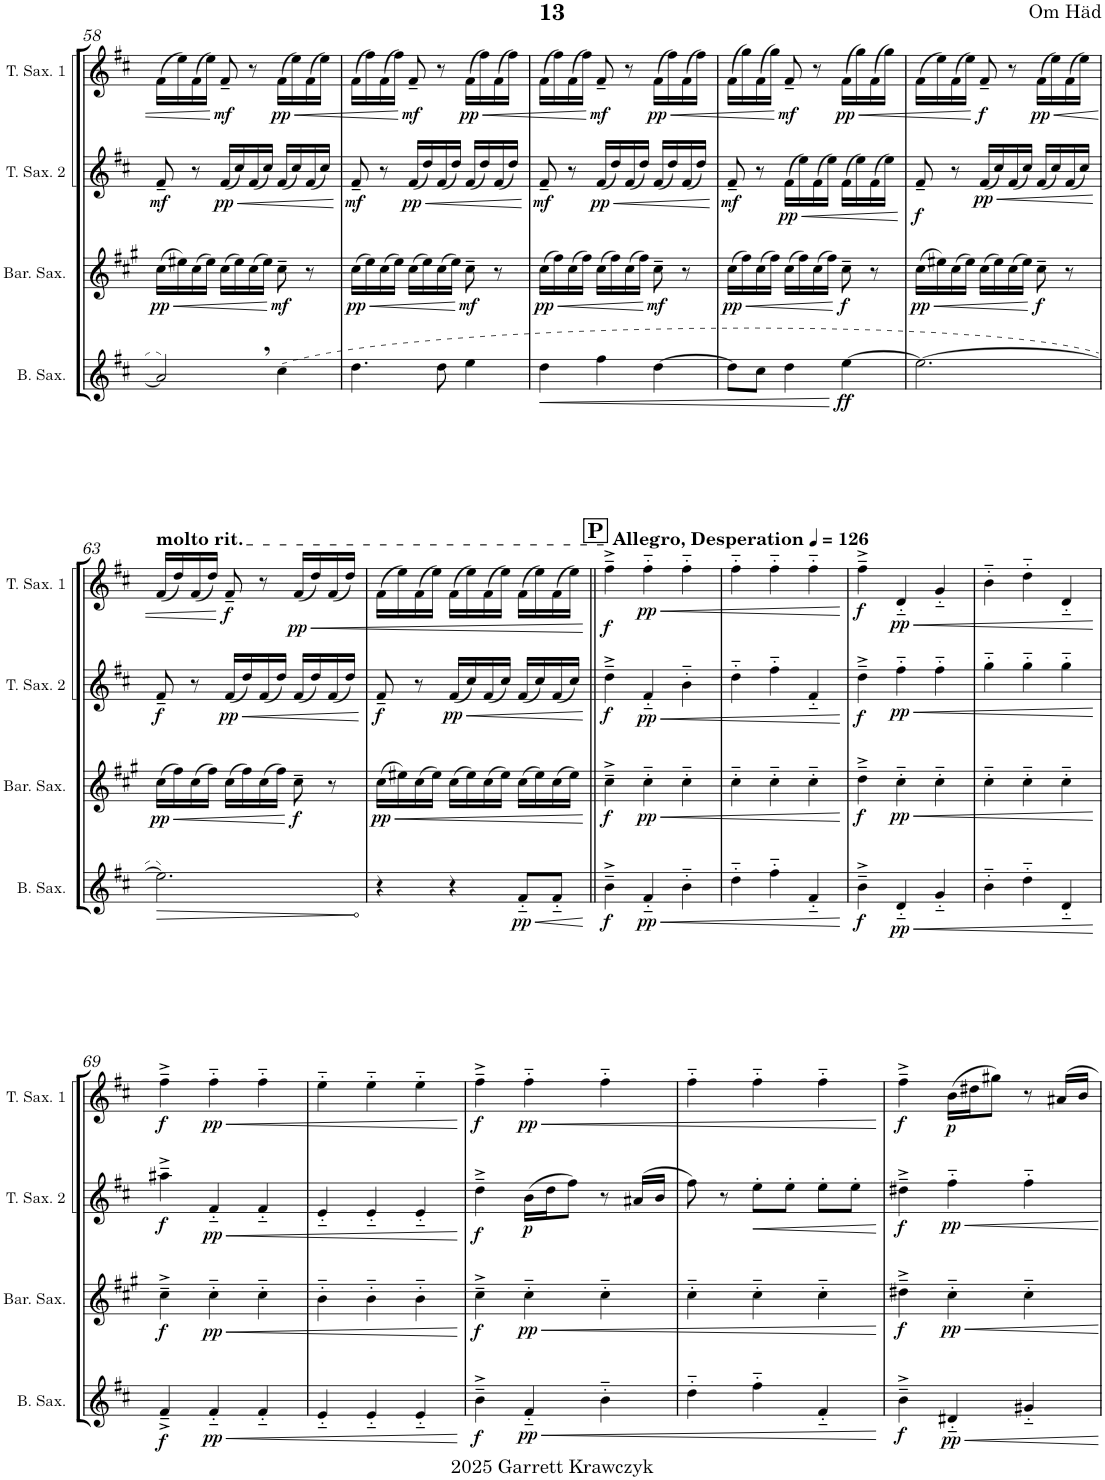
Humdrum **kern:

**kern	**dynam	**kern	**dynam	**kern	**dynam	**kern	**dynam
*part4	*part4	*part3	*part3	*part2	*part2	*part1	*part1
*staff4	*staff4	*staff3	*staff3	*staff2	*staff2	*staff1	*staff1
*I"Bass Saxophone	*	*I"Baritone Saxophone	*	*I"Tenor Saxophone 2	*	*I"Tenor Saxophone 1	*
*I'B. Sax.	*	*I'Bar. Sax.	*	*I'T. Sax. 2	*	*I'T. Sax. 1	*
!!LO:PB:g=z
*clefG2	*	*clefG2	*	*clefG2	*	*clefG2	*
*Trd15c26	*	*Trd12c21	*	*Trd8c14	*	*Trd8c14	*
*k[f#c#]	*	*k[f#c#g#]	*	*k[f#c#]	*	*k[f#c#]	*
*M3/4	*	*M3/4	*	*M3/4	*	*M3/4	*
=58	=58	=58	=58	=58	=58	=58	=58
!	!	!	!LO:HP:b	!	!	!	!
!	!	!	!LO:DY:n=1:b	!	!LO:DY:b	!	!
2a#,/]	.	(16cc#\LL	< pp	8f#~/	mf	(16f#\LL	.
.	.	16ee#X\)	.	.	.	16ee\)	.
.	.	(16cc#\	.	8r	.	(16f#\	.
.	.	16ee#\JJ)	.	.	.	16ee\JJ)	.
!	!	!	!	!	!LO:HP:b	!	!
!	!	!	!	!	!LO:DY:n=1:b	!	!LO:DY:b
.	.	(16cc#\LL	.	(16f#/LL	< pp	8f#~/	mf
.	.	16ee#\)	.	16cc#/)	.	.	.
.	.	(16cc#\	.	(16f#/	.	8r	.
.	.	16ee#\JJ)	.	16cc#/JJ)	.	.	.
!	!	!	!LO:DY:n=2:b	!	!	!	!LO:HP:b
!	!	!	!	!	!	!	!LO:DY:n=1:b
(4cc#\	.	8cc#~\	[ mf	(16f#/LL	.	(16f#\LL	< pp
.	.	.	.	16cc#/)	.	16ee\)	.
.	.	8r	.	(16f#/	.	(16f#\	.
.	.	.	.	16cc#/JJ)	.	16ee\JJ)	.
.	.	.	.	.	[	.	.
=59	=59	=59	=59	=59	=59	=59	=59
!	!	!	!LO:HP:b	!	!	!	!
!	!	!	!LO:DY:n=1:b	!	!LO:DY:b	!	!
4.dd\	.	(16cc#\LL	< pp	8f#~/	mf	(16f#\LL	.
.	.	16ee\)	.	.	.	16ff#\)	.
.	.	(16cc#\	.	8r	.	(16f#\	.
.	.	16ee\JJ)	.	.	.	16ff#\JJ)	.
!	!	!	!	!	!LO:HP:b	!	!
!	!	!	!	!	!LO:DY:n=1:b	!	!LO:DY:n=1:b
.	.	(16cc#\LL	.	(16f#/LL	< pp	8f#~/	[ mf
.	.	16ee\)	.	16dd/)	.	.	.
8dd\	.	(16cc#\	.	(16f#/	.	8r	.
.	.	16ee\JJ)	.	16dd/JJ)	.	.	.
!	!	!	!LO:DY:n=2:b	!	!	!	!LO:HP:b
!	!	!	!	!	!	!	!LO:DY:n=2:b
4ee\	.	8cc#~\	[ mf	(16f#/LL	.	(16f#\LL	< pp
.	.	.	.	16dd/)	.	16ff#\)	.
.	.	8r	.	(16f#/	.	(16f#\	.
.	.	.	.	16dd/JJ)	.	16ff#\JJ)	.
.	.	.	.	.	[	.	.
=60	=60	=60	=60	=60	=60	=60	=60
!	!LO:HP:b	!	!LO:HP:b	!	!	!	!
!	!	!	!LO:DY:n=1:b	!	!LO:DY:b	!	!
4dd\	<	(16cc#\LL	< pp	8f#~/	mf	(16f#\LL	.
.	.	16ff#\)	.	.	.	16ff#\)	.
.	.	(16cc#\	.	8r	.	(16f#\	.
.	.	16ff#\JJ)	.	.	.	16ff#\JJ)	.
!	!	!	!	!	!LO:HP:b	!	!
!	!	!	!	!	!LO:DY:n=1:b	!	!LO:DY:n=1:b
4ff#\	.	(16cc#\LL	.	(16f#/LL	< pp	8f#~/	[ mf
.	.	16ff#\)	.	16dd/)	.	.	.
.	.	(16cc#\	.	(16f#/	.	8r	.
.	.	16ff#\JJ)	.	16dd/JJ)	.	.	.
!	!	!	!LO:DY:n=2:b	!	!	!	!LO:HP:b
!	!	!	!	!	!	!	!LO:DY:n=2:b
[4dd\	.	8cc#~\	[ mf	(16f#/LL	.	(16f#\LL	< pp
.	.	.	.	16dd/)	.	16ff#\)	.
.	.	8r	.	(16f#/	.	(16f#\	.
.	.	.	.	16dd/JJ)	.	16ff#\JJ)	.
.	.	.	.	.	[	.	.
=61	=61	=61	=61	=61	=61	=61	=61
!	!	!	!LO:HP:b	!	!	!	!
!	!	!	!LO:DY:n=1:b	!	!LO:DY:b	!	!
8dd\L]	.	(16cc#\LL	< pp	8f#~/	mf	(16f#\LL	.
.	.	16ff#\)	.	.	.	16gg\)	.
8cc#\J	.	(16cc#\	.	8r	.	(16f#\	.
.	.	16ff#\JJ)	.	.	.	16gg\JJ)	.
!	!	!	!	!	!LO:HP:b	!	!
!	!	!	!	!	!LO:DY:n=1:b	!	!LO:DY:n=1:b
4dd\	.	(16cc#\LL	.	(16f#\LL	< pp	8f#~/	[ mf
.	.	16ff#\)	.	16ee\)	.	.	.
.	.	(16cc#\	.	(16f#\	.	8r	.
.	.	16ff#\JJ)	.	16ee\JJ)	.	.	.
!	!LO:DY:n=1:b	!	!LO:DY:n=2:b	!	!	!	!LO:HP:b
!	!	!	!	!	!	!	!LO:DY:n=2:b
[4ee\	[ ff	8cc#~\	[ f	(16f#\LL	.	(16f#\LL	< pp
.	.	.	.	16ee\)	.	16gg\)	.
.	.	8r	.	(16f#\	.	(16f#\	.
.	.	.	.	16ee\JJ)	.	16gg\JJ)	.
.	.	.	.	.	[	.	.
=62	=62	=62	=62	=62	=62	=62	=62
!	!	!	!LO:HP:b	!	!	!	!
!	!	!	!LO:DY:n=1:b	!	!LO:DY:b	!	!
2.ee\_	.	(16cc#\LL	< pp	8f#~/	f	(16f#\LL	.
.	.	16ee#X\)	.	.	.	16ee\)	.
.	.	(16cc#\	.	8r	.	(16f#\	.
.	.	16ee#\JJ)	.	.	.	16ee\JJ)	.
!	!	!	!	!	!LO:HP:b	!	!
!	!	!	!	!	!LO:DY:n=1:b	!	!LO:DY:n=1:b
.	.	(16cc#\LL	.	(16f#/LL	< pp	8f#~/	[ f
.	.	16ee#\)	.	16cc#/)	.	.	.
.	.	(16cc#\	.	(16f#/	.	8r	.
.	.	16ee#\JJ)	.	16cc#/JJ)	.	.	.
!	!	!	!LO:DY:n=2:b	!	!	!	!LO:HP:b
!	!	!	!	!	!	!	!LO:DY:n=2:b
.	.	8cc#~\	[ f	(16f#/LL	.	(16f#\LL	< pp
.	.	.	.	16cc#/)	.	16ee\)	.
.	.	8r	.	(16f#/	.	(16f#\	.
.	.	.	.	16cc#/JJ)	.	16ee\JJ)	.
.	.	.	.	.	[	.	.
!!LO:LB:g=z
=63	=63	=63	=63	=63	=63	=63	=63
!	!LO:HP:b	!	!LO:HP:b	!	!	!	!
!	!	!	!LO:DY:n=1:b	!	!LO:DY:b	!	!
2.ee\])	>	(16cc#\LL	< pp	8f#~/	f	(16f#/LL	.
.	.	16ff#\)	.	.	.	16dd/)	.
.	.	(16cc#\	.	8r	.	(16f#/	.
.	.	16ff#\JJ)	.	.	.	16dd/JJ)	.
!	!	!	!	!	!LO:HP:b	!	!
!	!	!	!	!	!LO:DY:n=1:b	!	!LO:DY:n=1:b
.	.	(16cc#\LL	.	(16f#/LL	< pp	8f#~/	[ f
.	.	16ff#\)	.	16dd/)	.	.	.
.	.	(16cc#\	.	(16f#/	.	8r	.
.	.	16ff#\JJ)	.	16dd/JJ)	.	.	.
!	!	!	!LO:DY:n=2:b	!	!	!	!LO:HP:b
!	!	!	!	!	!	!	!LO:DY:n=2:b
.	.	8cc#~\	[ f	(16f#/LL	.	(16f#/LL	< pp
.	.	.	.	16dd/)	.	16dd/)	.
.	.	8r	.	(16f#/	.	(16f#/	.
.	.	.	.	16dd/JJ)	.	16dd/JJ)	.
.	]	.	.	.	[	.	.
=64	=64	=64	=64	=64	=64	=64	=64
!	!	!	!LO:HP:b	!	!	!	!
!	!	!	!LO:DY:n=1:b	!	!LO:DY:b	!	!
4r	.	(16cc#\LL	< pp	8f#~/	f	(16f#\LL	.
.	.	16ee#X\)	.	.	.	16ee\)	.
.	.	(16cc#\	.	8r	.	(16f#\	.
.	.	16ee#\JJ)	.	.	.	16ee\JJ)	.
!	!	!	!	!	!LO:HP:b	!	!
!	!	!	!	!	!LO:DY:n=1:b	!	!
4r	.	(16cc#\LL	.	(16f#/LL	< pp	(16f#\LL	.
.	.	16ee#\)	.	16cc#/)	.	16ee\)	.
.	.	(16cc#\	.	(16f#/	.	(16f#\	.
.	.	16ee#\JJ)	.	16cc#/JJ)	.	16ee\JJ)	.
!	!LO:HP:b	!	!	!	!	!	!
!	!LO:DY:n=1:b	!	!	!	!	!	!
8f#'~/L	< pp	(16cc#\LL	.	(16f#/LL	.	(16f#\LL	.
.	.	16ee#\)	.	16cc#/)	.	16ee\)	.
8f#'~/J	.	(16cc#\	.	(16f#/	.	(16f#\	.
.	.	16ee#\JJ)	.	16cc#/JJ)	.	16ee\JJ)	.
.	[	.	[	.	[	.	[
=65||	=65||	=65||	=65||	=65||	=65||	=65||	=65||
!	!LO:DY:b	!	!LO:DY:b	!	!LO:DY:b	!	!LO:DY:b
4b~^\	f	4cc#~^\	f	4dd~^\	f	4ff#~^\	f
!	!LO:HP:b	!	!LO:HP:b	!	!LO:HP:b	!	!LO:HP:b
!	!LO:DY:n=1:b	!	!LO:DY:n=1:b	!	!LO:DY:n=1:b	!	!LO:DY:n=1:b
4f#'~/	< pp	4cc#'~\	< pp	4f#'~/	< pp	4ff#'~\	< pp
4b'~\	.	4cc#'~\	.	4b'~\	.	4ff#'~\	.
=66	=66	=66	=66	=66	=66	=66	=66
4dd'~\	.	4cc#'~\	.	4dd'~\	.	4ff#'~\	.
4ff#'~\	.	4cc#'~\	.	4ff#'~\	.	4ff#'~\	.
4f#'~/	.	4cc#'~\	.	4f#'~/	.	4ff#'~\	.
.	[	.	[	.	[	.	[
=67	=67	=67	=67	=67	=67	=67	=67
!	!LO:DY:b	!	!LO:DY:b	!	!LO:DY:b	!	!LO:DY:b
4b~^\	f	4dd~^\	f	4dd~^\	f	4ff#~^\	f
!	!LO:HP:b	!	!LO:HP:b	!	!LO:HP:b	!	!LO:HP:b
!	!LO:DY:n=1:b	!	!LO:DY:n=1:b	!	!LO:DY:n=1:b	!	!LO:DY:n=1:b
4d'~/	< pp	4cc#'~\	< pp	4ff#'~\	< pp	4d'~/	< pp
4g'~/	.	4cc#'~\	.	4ff#'~\	.	4g'~/	.
=68	=68	=68	=68	=68	=68	=68	=68
4b'~\	.	4cc#'~\	.	4gg'~\	.	4b'~\	.
4dd'~\	.	4cc#'~\	.	4gg'~\	.	4dd'~\	.
4d'~/	.	4cc#'~\	.	4gg'~\	.	4d'~/	.
.	[	.	[	.	[	.	[
!!LO:LB:g=z
=69	=69	=69	=69	=69	=69	=69	=69
!	!LO:DY:b	!	!LO:DY:b	!	!LO:DY:b	!	!LO:DY:b
4f#~^/	f	4cc#~^\	f	4aa#X~^\	f	4ff#~^\	f
!	!LO:HP:b	!	!LO:HP:b	!	!LO:HP:b	!	!LO:HP:b
!	!LO:DY:n=1:b	!	!LO:DY:n=1:b	!	!LO:DY:n=1:b	!	!LO:DY:n=1:b
4f#'~/	< pp	4cc#'~\	< pp	4f#'~/	< pp	4ff#'~\	< pp
4f#'~/	.	4cc#'~\	.	4f#'~/	.	4ff#'~\	.
=70	=70	=70	=70	=70	=70	=70	=70
4e'~/	.	4b'~\	.	4e'~/	.	4ee'~\	.
4e'~/	.	4b'~\	.	4e'~/	.	4ee'~\	.
4e'~/	.	4b'~\	.	4e'~/	.	4ee'~\	.
.	[	.	[	.	[	.	[
=71	=71	=71	=71	=71	=71	=71	=71
!	!LO:DY:b	!	!LO:DY:b	!	!LO:DY:b	!	!LO:DY:b
4b~^\	f	4cc#~^\	f	4dd~^\	f	4ff#~^\	f
!	!LO:HP:b	!	!LO:HP:b	!	!	!	!LO:HP:b
!	!LO:DY:n=1:b	!	!LO:DY:n=1:b	!	!LO:DY:b	!	!LO:DY:n=1:b
4f#'~/	< pp	4cc#'~\	< pp	(16b\LL	p	4ff#'~\	< pp
.	.	.	.	16dd\J	.	.	.
.	.	.	.	8ff#\J)	.	.	.
4b'~\	.	4cc#'~\	.	8r	.	4ff#'~\	.
.	.	.	.	(16a#X/LL	.	.	.
.	.	.	.	16b/JJ	.	.	.
=72	=72	=72	=72	=72	=72	=72	=72
4dd'~\	.	4cc#'~\	.	8ff#\)	.	4ff#'~\	.
.	.	.	.	8r	.	.	.
!	!	!	!	!	!LO:HP:b	!	!
4ff#'~\	.	4cc#'~\	.	8ee'\L	<	4ff#'~\	.
.	.	.	.	8ee'\J	.	.	.
4f#'~/	.	4cc#'~\	.	8ee'\L	.	4ff#'~\	.
.	.	.	.	8ee'\J	.	.	.
.	[	.	[	.	[	.	[
=73	=73	=73	=73	=73	=73	=73	=73
!	!LO:DY:b	!	!LO:DY:b	!	!LO:DY:b	!	!LO:DY:b
4b~^\	f	4dd#X~^\	f	4dd#X~^\	f	4ff#~^\	f
!	!LO:DY:b	!	!LO:DY:b	!	!LO:DY:b	!	!LO:DY:b
4d#X'~/	pp	4cc#'~\	pp	4ff#'~\	pp	(16b\LL	p
.	.	.	.	.	.	16dd#X\J	.
.	.	.	.	.	.	8gg#X\J)	.
4g#X'~/	.	4cc#'~\	.	4ff#'~\	.	8r	.
.	.	.	.	.	.	16a#X/LL	.
.	.	.	.	.	.	16b/JJ	.
=	=	=	=	=	=	=	=
*-	*-	*-	*-	*-	*-	*-	*-
